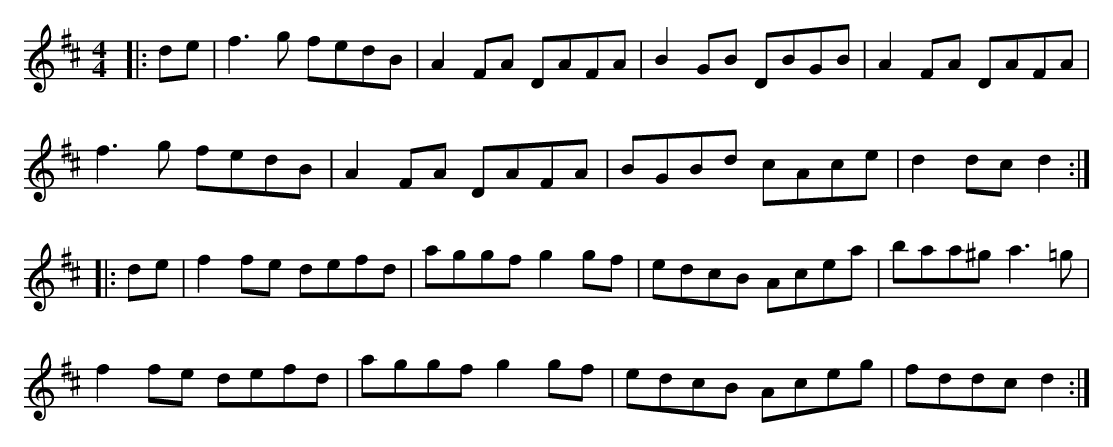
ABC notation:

X:1
M:4/4
K:D
|:de|f3g fedB|A2FA DAFA|B2GB DBGB|A2FA DAFA|
f3g fedB|A2FA DAFA|BGBd cAce|d2dc d2:|
|:de|f2fe defd|aggf g2gf|edcB Acea|baa^g a3=g|
f2fe defd|aggf g2gf|edcB Aceg|fddc d2:|
